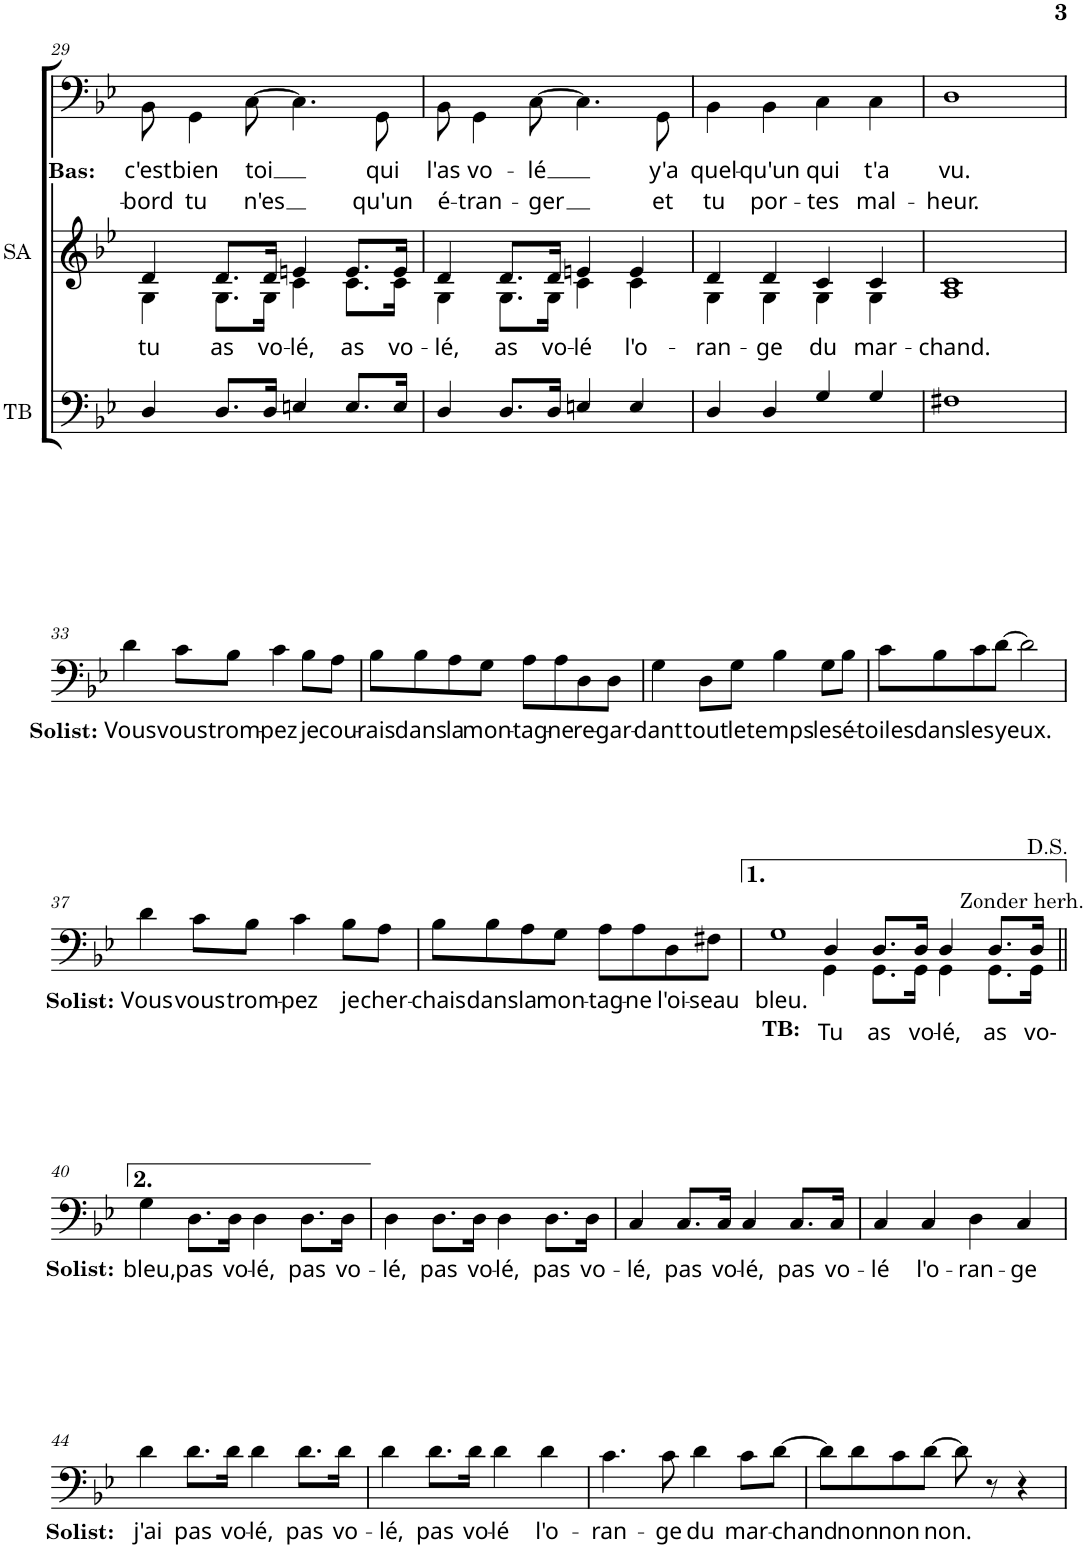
**kern	**kern	**text	**kern	**text	**text	**harte
*part3	*part2	*part2	*part1	*part1	*part1	*part1
*staff3	*staff2	*staff2	*staff1	*staff1	*staff1	*
*I"TB	*I"SA	*	*I"Voice 1	*	*	*
*I'TB	*I'SA	*	*	*	*	*
!!LO:PB:g=z
*clefF4	*clefG2	*	*clefF4	*	*	*
*k[b-e-]	*k[b-e-]	*	*k[b-e-]	*	*	*
*M4/4	*M4/4	*	*M4/4	*	*	*
*met(c)	*met(c)	*	*met(c)	*	*	*
=29	=29	=29	=29	=29	=29	=29
!	!	!	!LO:TX:b:B:t=Bas&colon;	!	!	!
!	!	!LO:LY:b	!	!LO:LY:b	!LO:LY:b	!LO:H:kt=m
*	*^	*	*	*	*	*
4D/	4d/	4G\	tu	8BB-\	c'est	-bord	G:min
!	!	!	!	!	!LO:LY:b	!LO:LY:b	!
.	.	.	.	4GG\	bien	tu	.
!	!	!	!LO:LY:b	!	!	!	!
8.D/L	8.d/L	8.G\L	as	.	.	.	.
!	!	!	!	!	!LO:LY:b	!LO:LY:b	!
.	.	.	.	[8C\	toi	n'es	C:maj
!	!	!	!LO:LY:b	!	!	!	!
16D/Jk	16d/Jk	16G\Jk	vo-	.	.	.	.
!	!	!	!LO:LY:b	!	!	!	!
4En/	4en/	4c\	-lé,	4.C\]	.	.	.
!	!	!	!LO:LY:b	!	!	!	!
8.E/L	8.e/L	8.c\L	as	.	.	.	.
!	!	!	!	!	!LO:LY:b	!LO:LY:b	!
.	.	.	.	8GG\	qui	qu'un	.
!	!	!	!LO:LY:b	!	!	!	!
16E/Jk	16e/Jk	16c\Jk	vo-	.	.	.	.
=30	=30	=30	=30	=30	=30	=30	=30
!	!	!	!LO:LY:b	!	!LO:LY:b	!LO:LY:b	!LO:H:kt=m
4D/	4d/	4G\	-lé,	8BB-\	l'as	é-	G:min
!	!	!	!	!	!LO:LY:b	!LO:LY:b	!
.	.	.	.	4GG\	vo-	-tran-	.
!	!	!	!LO:LY:b	!	!	!	!
8.D/L	8.d/L	8.G\L	as	.	.	.	.
!	!	!	!	!	!LO:LY:b	!LO:LY:b	!
.	.	.	.	[8C\	-lé	-ger	C:maj
!	!	!	!LO:LY:b	!	!	!	!
16D/Jk	16d/Jk	16G\Jk	vo-	.	.	.	.
!	!	!	!LO:LY:b	!	!	!	!
4En/	4en/	4c\	-lé	4.C\]	.	.	.
!	!	!	!LO:LY:b	!	!	!	!
4E/	4e/	4c\	l'o-	.	.	.	.
!	!	!	!	!	!LO:LY:b	!LO:LY:b	!
.	.	.	.	8GG\	y'a	et	.
=31	=31	=31	=31	=31	=31	=31	=31
!	!	!	!LO:LY:b	!	!LO:LY:b	!LO:LY:b	!LO:H:kt=m
4D/	4d/	4G\	-ran-	4BB-\	quel-	tu	G:min
!	!	!	!LO:LY:b	!	!LO:LY:b	!LO:LY:b	!
4D/	4d/	4G\	-ge	4BB-\	-qu'un	por-	.
!	!	!	!LO:LY:b	!	!LO:LY:b	!LO:LY:b	!LO:H:kt=m
4G/	4c/	4G\	du	4C\	qui	-tes	C:min
!	!	!	!LO:LY:b	!	!LO:LY:b	!LO:LY:b	!
4G/	4c/	4G\	mar-	4C\	t'a	mal-	.
=32	=32	=32	=32	=32	=32	=32	=32
!	!	!	!LO:LY:b	!	!LO:LY:b	!LO:LY:b	!LO:H:kt=7
1F#X	1c	1A	-chand.	1D	vu.	-heur.	D:7
!!LO:LB:g=z
=33	=33	=33	=33	=33	=33	=33	=33
!	!	!	!	!LO:TX:b:B:t=Solist&colon;	!	!	!
!	!	!	!	!	!LO:LY:b	!	!LO:H:kt=m
*	*v	*v	*	*	*	*	*
1r	1r	.	4d\	Vous	.	G:min
!	!	!	!	!LO:LY:b	!	!
.	.	.	8c\L	vous	.	.
!	!	!	!	!LO:LY:b	!	!
.	.	.	8B-\J	trom-	.	.
!	!	!	!	!LO:LY:b	!	!LO:H:kt=6
.	.	.	4c\	-pez	.	F:maj6
!	!	!	!	!LO:LY:b	!	!
.	.	.	8B-\L	je	.	.
!	!	!	!	!LO:LY:b	!	!
.	.	.	8A\J	cou-	.	.
=34	=34	=34	=34	=34	=34	=34
!	!	!	!	!LO:LY:b	!	!LO:H:kt=7
1r	1r	.	8B-\L	-rais	.	Eb:7
!	!	!	!	!LO:LY:b	!	!
.	.	.	8B-\	dans	.	.
!	!	!	!	!LO:LY:b	!	!
.	.	.	8A\	la	.	.
!	!	!	!	!LO:LY:b	!	!
.	.	.	8G\J	mon-	.	.
!	!	!	!	!LO:LY:b	!	!LO:H:kt=7
.	.	.	8A\L	-tag-	.	D:7
!	!	!	!	!LO:LY:b	!	!
.	.	.	8A\	-ne	.	.
!	!	!	!	!LO:LY:b	!	!
.	.	.	8D\	re-	.	.
!	!	!	!	!LO:LY:b	!	!
.	.	.	8D\J	-gar-	.	.
=35	=35	=35	=35	=35	=35	=35
!	!	!	!	!LO:LY:b	!	!LO:H:kt=m
1r	1r	.	4G\	-dant	.	G:min
!	!	!	!	!LO:LY:b	!	!
.	.	.	8D\L	tout	.	.
!	!	!	!	!LO:LY:b	!	!
.	.	.	8G\J	le	.	.
!	!	!	!	!LO:LY:b	!	!
.	.	.	4B-\	temps	.	.
!	!	!	!	!LO:LY:b	!	!
.	.	.	8G\L	les	.	.
!	!	!	!	!LO:LY:b	!	!
.	.	.	8B-\J	é-	.	.
=36	=36	=36	=36	=36	=36	=36
!	!	!	!	!LO:LY:b	!	!LO:H:kt=m
1r	1r	.	8c\L	-toiles	.	C:min
!	!	!	!	!LO:LY:b	!	!
.	.	.	8B-\	dans	.	.
!	!	!	!	!LO:LY:b	!	!
.	.	.	8c\	les	.	.
!	!	!	!	!LO:LY:b	!	!LO:H:kt=7
.	.	.	[8d\J	yeux.	.	D:7
.	.	.	2d\]	.	.	.
!!LO:LB:g=z
=37	=37	=37	=37	=37	=37	=37
!	!	!	!LO:TX:b:B:t=Solist&colon;	!	!	!
!	!	!	!	!LO:LY:b	!	!LO:H:kt=m
1r	1r	.	4d\	Vous	.	G:min
!	!	!	!	!LO:LY:b	!	!
.	.	.	8c\L	vous	.	.
!	!	!	!	!LO:LY:b	!	!
.	.	.	8B-\J	trom-	.	.
!	!	!	!	!LO:LY:b	!	!LO:H:kt=6
.	.	.	4c\	-pez	.	F:maj6
!	!	!	!	!LO:LY:b	!	!
.	.	.	8B-\L	je	.	.
!	!	!	!	!LO:LY:b	!	!
.	.	.	8A\J	cher-	.	.
=38	=38	=38	=38	=38	=38	=38
!	!	!	!	!LO:LY:b	!	!LO:H:kt=7
1r	1r	.	8B-\L	-chais	.	Eb:7
!	!	!	!	!LO:LY:b	!	!
.	.	.	8B-\	dans	.	.
!	!	!	!	!LO:LY:b	!	!
.	.	.	8A\	la	.	.
!	!	!	!	!LO:LY:b	!	!
.	.	.	8G\J	mon-	.	.
!	!	!	!	!LO:LY:b	!	!LO:H:kt=7
.	.	.	8A\L	-tag-	.	D:7
!	!	!	!	!LO:LY:b	!	!
.	.	.	8A\	-ne	.	.
!	!	!	!	!LO:LY:b	!	!
.	.	.	8D\	l'oi-	.	.
!	!	!	!	!LO:LY:b	!	!
.	.	.	8F#X\J	-seau	.	.
=39	=39	=39	=39	=39	=39	=39
!	!	!	!LO:TX:a:t=Zonder herh.	!	!	!
!	!	!	!LO:TX:b:B:t=TB&colon;	!	!	!
!	!	!	!	!	!LO:LY:b	!
*	*	*	*^	*	*	*
*	*	*	*	*^	*	*	*
!	!	!	!	!	!	!LO:LY:b	!	!LO:H:kt=m
1r	1r	.	4D/	4GG\	1G	bleu.	Tu	G:min
!	!	!	!	!	!	!	!LO:LY:b	!
.	.	.	8.D/L	8.GG\L	.	.	as	.
!	!	!	!	!	!	!	!LO:LY:b	!
.	.	.	16D/Jk	16GG\Jk	.	.	vo-	.
!	!	!	!	!	!	!	!LO:LY:b	!
.	.	.	4D/	4GG\	.	.	-lé,	.
!	!	!	!	!	!	!	!LO:LY:b	!
.	.	.	8.D/L	8.GG\L	.	.	as	.
!	!	!	!	!	!	!	!LO:LY:b	!
.	.	.	16D/Jk	16GG\Jk	.	.	vo-	.
*	*	*	*	*v	*v	*	*	*
!!LO:LB:g=z
=40||	=40||	=40||	=40||	=40||	=40||	=40||	=40||
!	!	!	!LO:TX:b:B:t=Solist&colon;	!	!	!	!
!	!	!	!	!	!LO:LY:b	!	!LO:H:kt=m
*	*	*	*v	*v	*	*	*
1r	1r	.	4G\	bleu,	.	G:min
!	!	!	!	!LO:LY:b	!	!
.	.	.	8.D\L	pas	.	.
!	!	!	!	!LO:LY:b	!	!
.	.	.	16D\Jk	vo-	.	.
!	!	!	!	!LO:LY:b	!	!
.	.	.	4D\	-lé,	.	.
!	!	!	!	!LO:LY:b	!	!
.	.	.	8.D\L	pas	.	.
!	!	!	!	!LO:LY:b	!	!
.	.	.	16D\Jk	vo-	.	.
=41	=41	=41	=41	=41	=41	=41
!	!	!	!	!LO:LY:b	!	!
1r	1r	.	4D\	-lé,	.	.
!	!	!	!	!LO:LY:b	!	!
.	.	.	8.D\L	pas	.	.
!	!	!	!	!LO:LY:b	!	!
.	.	.	16D\Jk	vo-	.	.
!	!	!	!	!LO:LY:b	!	!
.	.	.	4D\	-lé,	.	.
!	!	!	!	!LO:LY:b	!	!
.	.	.	8.D\L	pas	.	.
!	!	!	!	!LO:LY:b	!	!
.	.	.	16D\Jk	vo-	.	.
=42	=42	=42	=42	=42	=42	=42
!	!	!	!	!LO:LY:b	!	!
1r	1r	.	4C/	-lé,	.	F:maj
!	!	!	!	!LO:LY:b	!	!
.	.	.	8.C/L	pas	.	.
!	!	!	!	!LO:LY:b	!	!
.	.	.	16C/Jk	vo-	.	.
!	!	!	!	!LO:LY:b	!	!
.	.	.	4C/	-lé,	.	.
!	!	!	!	!LO:LY:b	!	!
.	.	.	8.C/L	pas	.	.
!	!	!	!	!LO:LY:b	!	!
.	.	.	16C/Jk	vo-	.	.
=43	=43	=43	=43	=43	=43	=43
!	!	!	!	!LO:LY:b	!	!
1r	1r	.	4C/	-lé	.	.
!	!	!	!	!LO:LY:b	!	!
.	.	.	4C/	l'o-	.	.
!	!	!	!	!LO:LY:b	!	!
.	.	.	4D\	-ran-	.	.
!	!	!	!	!LO:LY:b	!	!
.	.	.	4C/	-ge	.	.
!!LO:LB:g=z
=44	=44	=44	=44	=44	=44	=44
!	!	!	!LO:TX:b:B:t=Solist&colon;	!	!	!
!	!	!	!	!LO:LY:b	!	!LO:H:kt=m
1r	1r	.	4d\	j'ai	.	G:min
!	!	!	!	!LO:LY:b	!	!
.	.	.	8.d\L	pas	.	.
!	!	!	!	!LO:LY:b	!	!
.	.	.	16d\Jk	vo-	.	.
!	!	!	!	!LO:LY:b	!	!
.	.	.	4d\	-lé,	.	.
!	!	!	!	!LO:LY:b	!	!
.	.	.	8.d\L	pas	.	.
!	!	!	!	!LO:LY:b	!	!
.	.	.	16d\Jk	vo-	.	.
=45	=45	=45	=45	=45	=45	=45
!	!	!	!	!LO:LY:b	!	!
1r	1r	.	4d\	-lé,	.	.
!	!	!	!	!LO:LY:b	!	!
.	.	.	8.d\L	pas	.	.
!	!	!	!	!LO:LY:b	!	!
.	.	.	16d\Jk	vo-	.	.
!	!	!	!	!LO:LY:b	!	!
.	.	.	4d\	-lé	.	.
!	!	!	!	!LO:LY:b	!	!
.	.	.	4d\	l'o-	.	.
=46	=46	=46	=46	=46	=46	=46
!	!	!	!	!LO:LY:b	!	!
1r	1r	.	4.c\	-ran-	.	F:maj
!	!	!	!	!LO:LY:b	!	!
.	.	.	8c\	-ge	.	.
!	!	!	!	!LO:LY:b	!	!
.	.	.	4d\	du	.	.
!	!	!	!	!LO:LY:b	!	!
.	.	.	8c\L	mar-	.	.
!	!	!	!	!LO:LY:b	!	!LO:H:kt=m
.	.	.	[8d\J	-chand	.	G:min
=47	=47	=47	=47	=47	=47	=47
1r	1r	.	8d\L]	.	.	.
!	!	!	!	!LO:LY:b	!	!
.	.	.	8d\	non	.	.
!	!	!	!	!LO:LY:b	!	!
.	.	.	8c\	non	.	.
!	!	!	!	!LO:LY:b	!	!
.	.	.	[8d\J	non.	.	.
.	.	.	8d\]	.	.	.
.	.	.	8r	.	.	.
.	.	.	4r	.	.	.
=	=	=	=	=	=	=
*-	*-	*-	*-	*-	*-	*-
